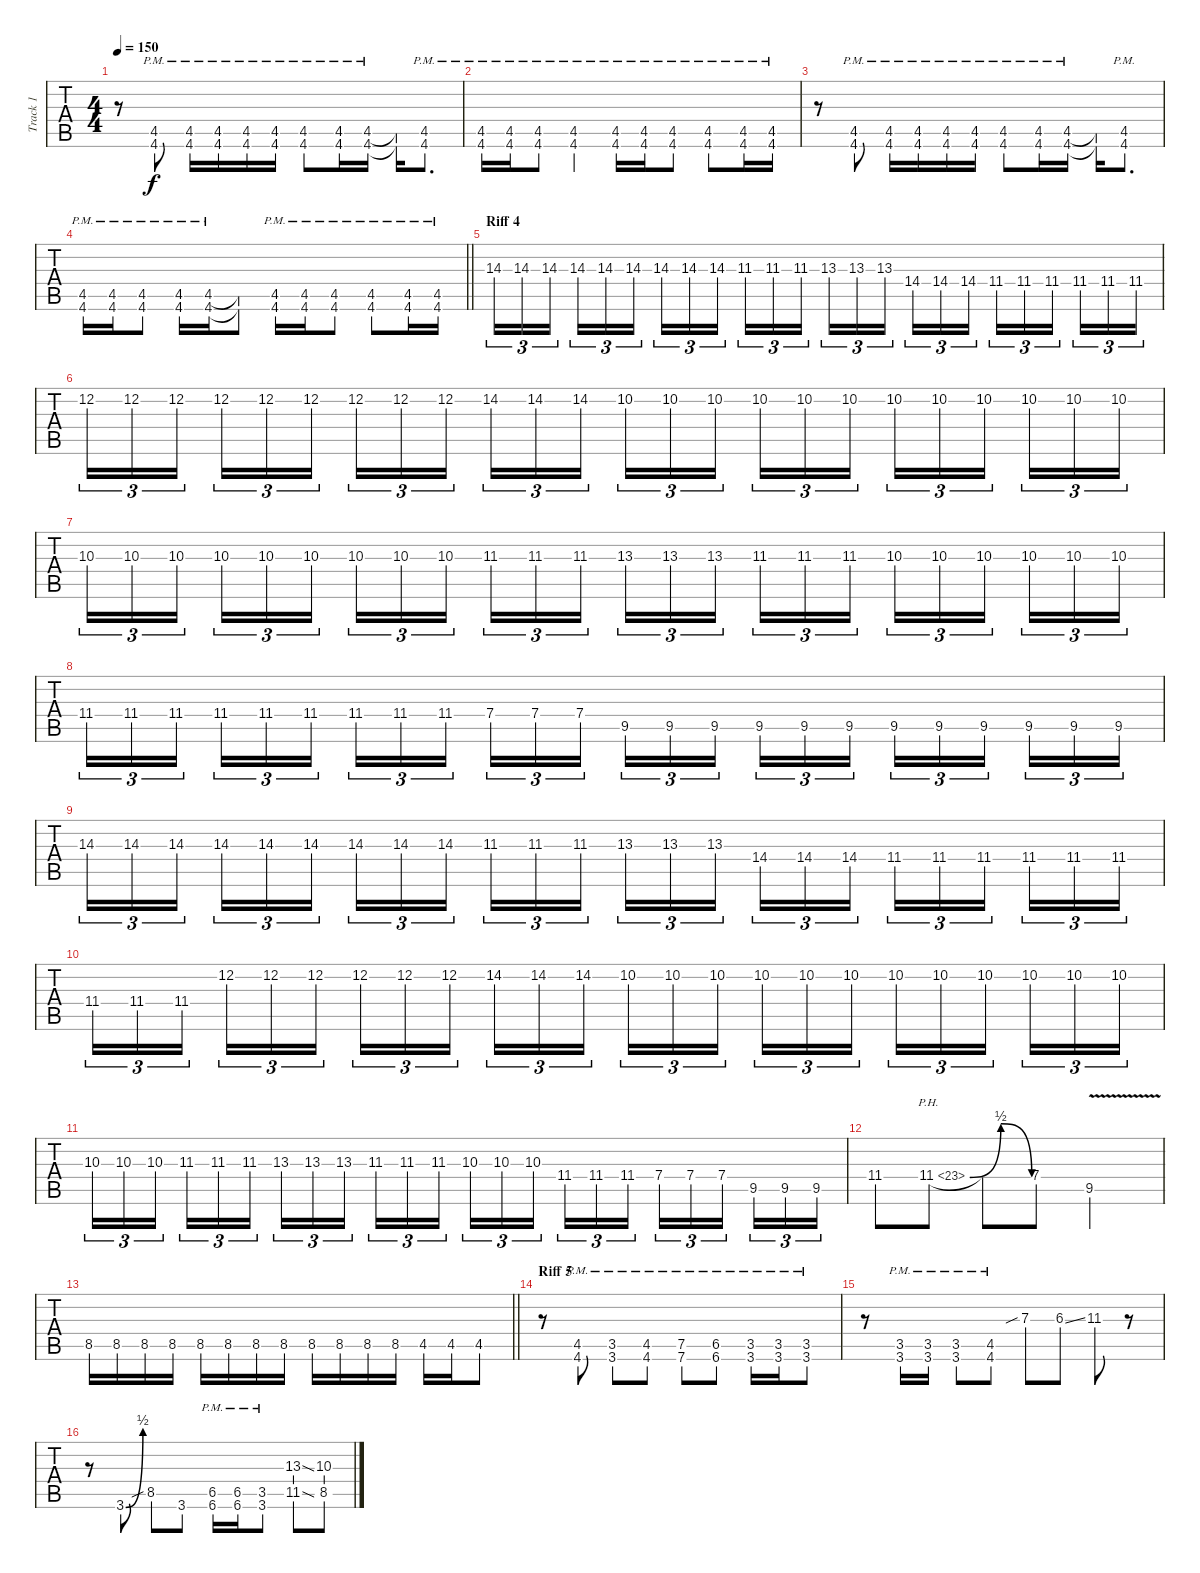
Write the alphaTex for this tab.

\track ("Track 1" "Track 1") {instrument overdrivenguitar}
\staff {tabs}
\tuning (Bb3 F3 Db3 Ab2 Eb2 Ab1) {hide}
\ts (4 4)
\tempo 150
\clef f4
\ks c
r.8{dy f} (4.5{pm} 4.6{pm}).8 (4.5{pm} 4.6{pm}).16 (4.5{pm} 4.6{pm}).16 (4.5{pm} 4.6{pm}).16 (4.5{pm} 4.6{pm}).16 (4.5{pm} 4.6{pm}).8 (4.5{pm} 4.6{pm}).16 (4.5{pm} 4.6{pm}).16 (4.5{t} 4.6{t}).16 (4.5{pm} 4.6{pm}).8{d} |
(4.5{pm} 4.6{pm}).16 (4.5{pm} 4.6{pm}).16 (4.5{pm} 4.6{pm}).8 (4.5{pm} 4.6{pm}).4 (4.5{pm} 4.6{pm}).16 (4.5{pm} 4.6{pm}).16 (4.5{pm} 4.6{pm}).8 (4.5{pm} 4.6{pm}).8 (4.5{pm} 4.6{pm}).16 (4.5{pm} 4.6{pm}).16 |
r.8 (4.5{pm} 4.6{pm}).8 (4.5{pm} 4.6{pm}).16 (4.5{pm} 4.6{pm}).16 (4.5{pm} 4.6{pm}).16 (4.5{pm} 4.6{pm}).16 (4.5{pm} 4.6{pm}).8 (4.5{pm} 4.6{pm}).16 (4.5{pm} 4.6{pm}).16 (4.5{t} 4.6{t}).16 (4.5{pm} 4.6{pm}).8{d} |
\barLineRight lightlight
(4.5{pm} 4.6{pm}).16 (4.5{pm} 4.6{pm}).16 (4.5{pm} 4.6{pm}).8 (4.5{pm} 4.6{pm}).16 (4.5{pm} 4.6).16 (4.5{t} 4.6{t}).8 (4.5{pm} 4.6).16 (4.5{pm} 4.6{pm}).16 (4.5{pm} 4.6{pm}).8 (4.5{pm} 4.6{pm}).8 (4.5{pm} 4.6{pm}).16 (4.5{pm} 4.6{pm}).16 |
\section ("" "Riff 4")
14.3.16{tu (3 2)} 14.3.16{tu (3 2)} 14.3.16{tu (3 2) beam splitsecondary} 14.3.16{tu (3 2)} 14.3.16{tu (3 2)} 14.3.16{tu (3 2)} 14.3.16{tu (3 2)} 14.3.16{tu (3 2)} 14.3.16{tu (3 2) beam splitsecondary} 11.3.16{tu (3 2)} 11.3.16{tu (3 2)} 11.3.16{tu (3 2)} 13.3.16{tu (3 2)} 13.3.16{tu (3 2)} 13.3.16{tu (3 2) beam splitsecondary} 14.4.16{tu (3 2)} 14.4.16{tu (3 2)} 14.4.16{tu (3 2)} 11.4.16{tu (3 2)} 11.4.16{tu (3 2)} 11.4.16{tu (3 2) beam splitsecondary} 11.4.16{tu (3 2)} 11.4.16{tu (3 2)} 11.4.16{tu (3 2)} |
12.2.16{tu (3 2)} 12.2.16{tu (3 2)} 12.2.16{tu (3 2) beam splitsecondary} 12.2.16{tu (3 2)} 12.2.16{tu (3 2)} 12.2.16{tu (3 2)} 12.2.16{tu (3 2)} 12.2.16{tu (3 2)} 12.2.16{tu (3 2) beam splitsecondary} 14.2.16{tu (3 2)} 14.2.16{tu (3 2)} 14.2.16{tu (3 2)} 10.2.16{tu (3 2)} 10.2.16{tu (3 2)} 10.2.16{tu (3 2) beam splitsecondary} 10.2.16{tu (3 2)} 10.2.16{tu (3 2)} 10.2.16{tu (3 2)} 10.2.16{tu (3 2)} 10.2.16{tu (3 2)} 10.2.16{tu (3 2) beam splitsecondary} 10.2.16{tu (3 2)} 10.2.16{tu (3 2)} 10.2.16{tu (3 2)} |
10.3.16{tu (3 2)} 10.3.16{tu (3 2)} 10.3.16{tu (3 2) beam splitsecondary} 10.3.16{tu (3 2)} 10.3.16{tu (3 2)} 10.3.16{tu (3 2)} 10.3.16{tu (3 2)} 10.3.16{tu (3 2)} 10.3.16{tu (3 2) beam splitsecondary} 11.3.16{tu (3 2)} 11.3.16{tu (3 2)} 11.3.16{tu (3 2)} 13.3.16{tu (3 2)} 13.3.16{tu (3 2)} 13.3.16{tu (3 2) beam splitsecondary} 11.3.16{tu (3 2)} 11.3.16{tu (3 2)} 11.3.16{tu (3 2)} 10.3.16{tu (3 2)} 10.3.16{tu (3 2)} 10.3.16{tu (3 2) beam splitsecondary} 10.3.16{tu (3 2)} 10.3.16{tu (3 2)} 10.3.16{tu (3 2)} |
11.4.16{tu (3 2)} 11.4.16{tu (3 2)} 11.4.16{tu (3 2) beam splitsecondary} 11.4.16{tu (3 2)} 11.4.16{tu (3 2)} 11.4.16{tu (3 2)} 11.4.16{tu (3 2)} 11.4.16{tu (3 2)} 11.4.16{tu (3 2) beam splitsecondary} 7.4.16{tu (3 2)} 7.4.16{tu (3 2)} 7.4.16{tu (3 2)} 9.5.16{tu (3 2)} 9.5.16{tu (3 2)} 9.5.16{tu (3 2) beam splitsecondary} 9.5.16{tu (3 2)} 9.5.16{tu (3 2)} 9.5.16{tu (3 2)} 9.5.16{tu (3 2)} 9.5.16{tu (3 2)} 9.5.16{tu (3 2) beam splitsecondary} 9.5.16{tu (3 2)} 9.5.16{tu (3 2)} 9.5.16{tu (3 2)} |
14.3.16{tu (3 2)} 14.3.16{tu (3 2)} 14.3.16{tu (3 2) beam splitsecondary} 14.3.16{tu (3 2)} 14.3.16{tu (3 2)} 14.3.16{tu (3 2)} 14.3.16{tu (3 2)} 14.3.16{tu (3 2)} 14.3.16{tu (3 2) beam splitsecondary} 11.3.16{tu (3 2)} 11.3.16{tu (3 2)} 11.3.16{tu (3 2)} 13.3.16{tu (3 2)} 13.3.16{tu (3 2)} 13.3.16{tu (3 2) beam splitsecondary} 14.4.16{tu (3 2)} 14.4.16{tu (3 2)} 14.4.16{tu (3 2)} 11.4.16{tu (3 2)} 11.4.16{tu (3 2)} 11.4.16{tu (3 2) beam splitsecondary} 11.4.16{tu (3 2)} 11.4.16{tu (3 2)} 11.4.16{tu (3 2)} |
11.4.16{tu (3 2)} 11.4.16{tu (3 2)} 11.4.16{tu (3 2) beam splitsecondary} 12.2.16{tu (3 2)} 12.2.16{tu (3 2)} 12.2.16{tu (3 2)} 12.2.16{tu (3 2)} 12.2.16{tu (3 2)} 12.2.16{tu (3 2) beam splitsecondary} 14.2.16{tu (3 2)} 14.2.16{tu (3 2)} 14.2.16{tu (3 2)} 10.2.16{tu (3 2)} 10.2.16{tu (3 2)} 10.2.16{tu (3 2) beam splitsecondary} 10.2.16{tu (3 2)} 10.2.16{tu (3 2)} 10.2.16{tu (3 2)} 10.2.16{tu (3 2)} 10.2.16{tu (3 2)} 10.2.16{tu (3 2) beam splitsecondary} 10.2.16{tu (3 2)} 10.2.16{tu (3 2)} 10.2.16{tu (3 2)} |
10.3.16{tu (3 2)} 10.3.16{tu (3 2)} 10.3.16{tu (3 2) beam splitsecondary} 11.3.16{tu (3 2)} 11.3.16{tu (3 2)} 11.3.16{tu (3 2)} 13.3.16{tu (3 2)} 13.3.16{tu (3 2)} 13.3.16{tu (3 2) beam splitsecondary} 11.3.16{tu (3 2)} 11.3.16{tu (3 2)} 11.3.16{tu (3 2)} 10.3.16{tu (3 2)} 10.3.16{tu (3 2)} 10.3.16{tu (3 2) beam splitsecondary} 11.4.16{tu (3 2)} 11.4.16{tu (3 2)} 11.4.16{tu (3 2)} 7.4.16{tu (3 2)} 7.4.16{tu (3 2)} 7.4.16{tu (3 2) beam splitsecondary} 9.5.16{tu (3 2)} 9.5.16{tu (3 2)} 9.5.16{tu (3 2)} |
11.4.8 11.4{be (bendrelease 0 0 30 2 30 2 60 0) ph 12}.8 11.4{t}.8 7.4.8 9.5{v}.2 |
\barLineRight lightlight
8.5.16 8.5.16 8.5.16 8.5.16 8.5.16 8.5.16 8.5.16 8.5.16 8.5.16 8.5.16 8.5.16 8.5.16 4.5.16 4.5.16 4.5.8 |
\section ("" "Riff 5")
r.8 (4.5{pm} 4.6{pm}).8 (3.5{pm} 3.6{pm}).8 (4.5{pm} 4.6{pm}).8 (7.5{pm} 7.6{pm}).8 (6.5{pm} 6.6{pm}).8 (3.5{pm} 3.6{pm}).16 (3.5{pm} 3.6{pm}).16 (3.5{pm} 3.6{pm}).8 |
r.8 (3.5{pm} 3.6{pm}).16 (3.5{pm} 3.6{pm}).16 (3.5{pm} 3.6{pm}).8 (4.5{pm} 4.6{pm}).8 7.3{sib}.8 6.3{ss}.8 11.3.8 r.8 |
r.8 3.6{be (bend 0 0 60 2)}.8 8.5{sib}.8 3.6.8 (6.5{pm} 6.6{pm}).16 (6.5{pm} 6.6{pm}).16 (3.5{pm} 3.6{pm}).8 (13.3{ss} 11.5{ss}).8 (10.3 8.5).8
